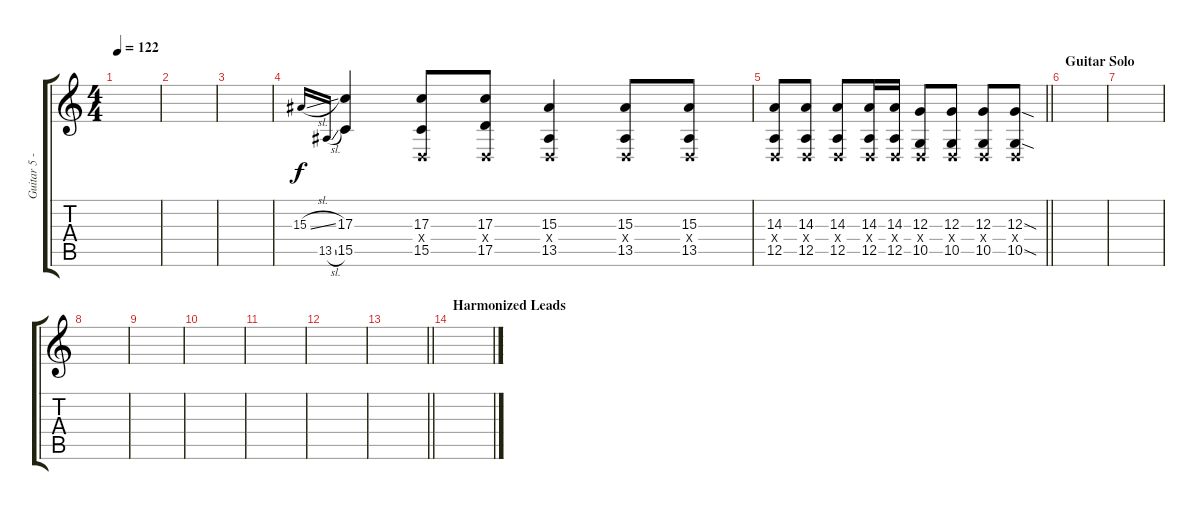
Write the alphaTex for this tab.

\track ("Guitar 5 - Rhythm (w/ chokey wah tone)" "Guitar 5 -") {instrument lead2sawtooth}
\staff {score tabs}
\tuning (E4 B3 G3 D3 A2 E2) {hide}
\ts (4 4)
\tempo 122
\clef g2
\ks c
|
|
|
15.3{sl}.16{gr onbeat} 13.5{sl}.16{gr onbeat} (17.3 15.5).4 (17.3 0.4{x} 15.5).8 (17.3 0.4{x} 17.5).8 (15.3 0.4{x} 13.5).4 (15.3 0.4{x} 13.5).8 (15.3 0.4{x} 13.5).8 |
\barLineRight lightlight
(14.3 0.4{x} 12.5).8 (14.3 0.4{x} 12.5).8 (14.3 0.4{x} 12.5).8 (14.3 0.4{x} 12.5).16 (14.3 0.4{x} 12.5).16 (12.3 0.4{x} 10.5).8 (12.3 0.4{x} 10.5).8 (12.3 0.4{x} 10.5).8 (12.3{sod} 0.4{x} 10.5{sod}).8 |
\section ("" "Guitar Solo")
|
|
|
|
|
|
|
\barLineRight lightlight
|
\section ("" "Harmonized Leads")
